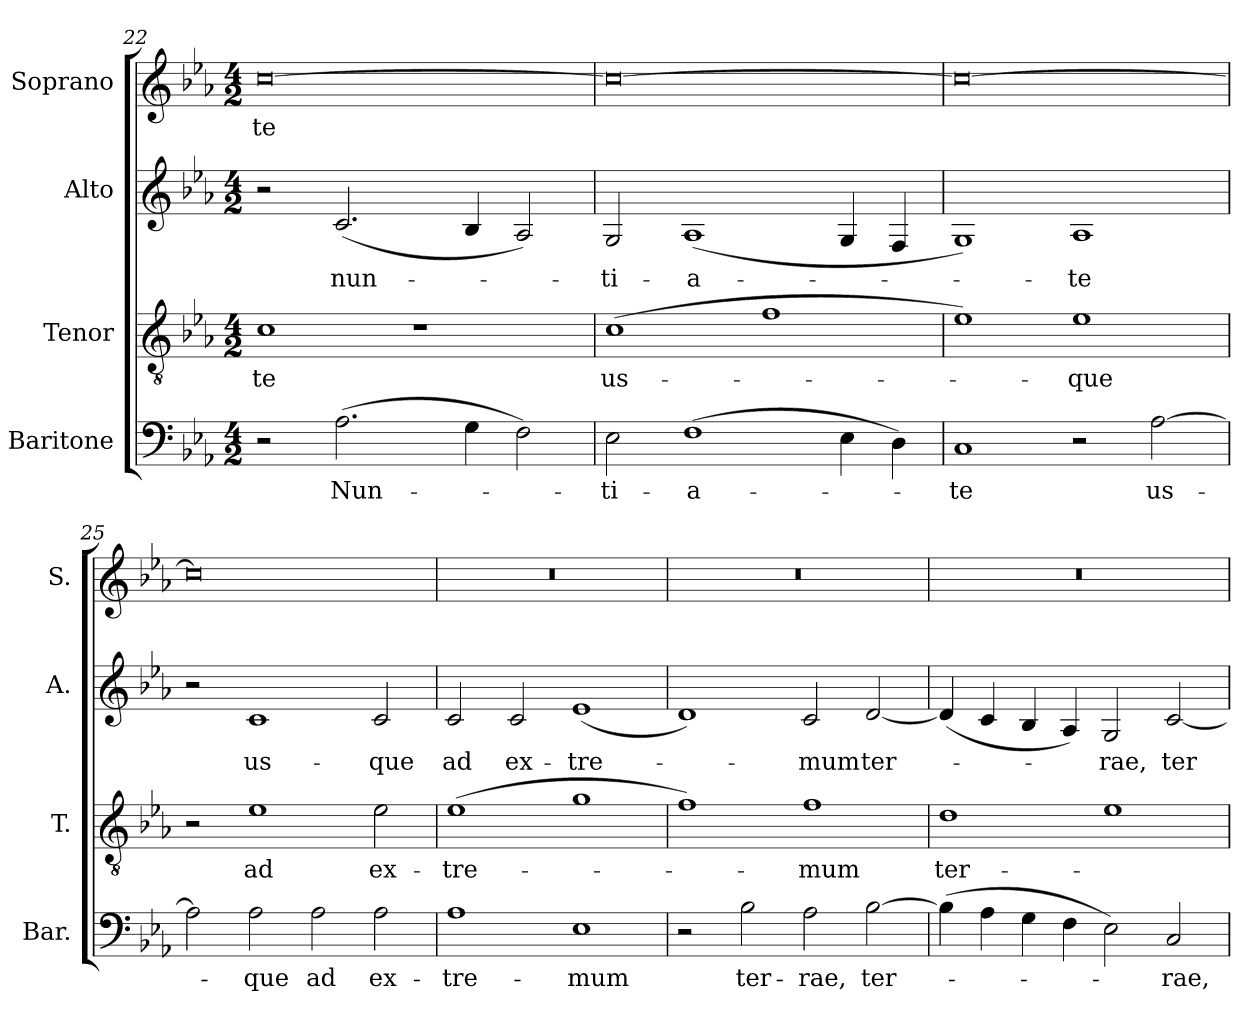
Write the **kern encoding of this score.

**kern	**text	**kern	**text	**kern	**text	**kern	**text
*part4	*part4	*part3	*part3	*part2	*part2	*part1	*part1
*staff4	*staff4	*staff3	*staff3	*staff2	*staff2	*staff1	*staff1
*I"Baritone	*	*I"Tenor	*	*I"Alto	*	*I"Soprano	*
*I'Bar.	*	*I'T.	*	*I'A.	*	*I'S.	*
*clefF4	*	*clefGv2	*	*clefG2	*	*clefG2	*
*	*	*ITrd7c12	*	*	*	*	*
*k[b-e-a-]	*	*k[b-e-a-]	*	*k[b-e-a-]	*	*k[b-e-a-]	*
*E-:	*	*E-:	*	*E-:	*	*E-:	*
*M4/2	*	*M4/2	*	*M4/2	*	*M4/2	*
=22	=22	=22	=22	=22	=22	=22	=22
!	!	!	!LO:LY:b:color=#000000	!	!	!	!
!	!	!	!	!	!	!	!LO:LY:b:color=#000000
2r	.	1Ci	-te	2r	.	[0cci	-te
!	!LO:LY:b:color=#000000	!	!	!	!	!	!
!	!	!	!	!	!LO:LY:b:color=#000000	!	!
(2.A-i\	Nun-	.	.	(2.ci/	nun-	.	.
.	.	1r	.	.	.	.	.
4Gi\	.	.	.	4B-i/	.	.	.
2Fi\)	.	.	.	2A-i/)	.	.	.
!!LO:PB:g=z
=23	=23	=23	=23	=23	=23	=23	=23
!	!LO:LY:b:color=#000000	!	!	!	!	!	!
!	!	!	!LO:LY:b:color=#000000	!	!	!	!
!	!	!	!	!	!LO:LY:b:color=#000000	!	!
2E-i\	-ti-	(1Ci	us-	2Gi/	-ti-	0cci_	.
!	!LO:LY:b:color=#000000	!	!	!	!	!	!
!	!	!	!	!	!LO:LY:b:color=#000000	!	!
(1Fi	-a-	.	.	(1A-i	-a-	.	.
.	.	1Fi	.	.	.	.	.
4E-i\	.	.	.	4Gi/	.	.	.
4Di\)	.	.	.	4Fi/	.	.	.
=24	=24	=24	=24	=24	=24	=24	=24
!	!LO:LY:b:color=#000000	!	!	!	!	!	!
1Ci	-te	1E-i)	.	1Gi)	.	0cci_	.
!	!	!	!LO:LY:b:color=#000000	!	!	!	!
!	!	!	!	!	!LO:LY:b:color=#000000	!	!
2r	.	1E-i	-que	1A-i	-te	.	.
!	!LO:LY:b:color=#000000	!	!	!	!	!	!
[2A-i\	us-	.	.	.	.	.	.
=25	=25	=25	=25	=25	=25	=25	=25
2A-i\]	.	2r	.	2r	.	0cci]	.
!	!LO:LY:b:color=#000000	!	!	!	!	!	!
!	!	!	!LO:LY:b:color=#000000	!	!	!	!
!	!	!	!	!	!LO:LY:b:color=#000000	!	!
2A-i\	-que	1E-i	ad	1ci	us-	.	.
!	!LO:LY:b:color=#000000	!	!	!	!	!	!
2A-i\	ad	.	.	.	.	.	.
!	!LO:LY:b:color=#000000	!	!	!	!	!	!
!	!	!	!LO:LY:b:color=#000000	!	!	!	!
!	!	!	!	!	!LO:LY:b:color=#000000	!	!
2A-i\	ex-	2E-i\	ex-	2ci/	-que	.	.
=26	=26	=26	=26	=26	=26	=26	=26
!	!LO:LY:b:color=#000000	!	!	!	!	!	!
!	!	!	!LO:LY:b:color=#000000	!	!	!	!
!	!	!	!	!	!LO:LY:b:color=#000000	!LO:N:vis=1	!
1A-i	-tre-	(1E-i	-tre-	2ci/	ad	0r	.
!	!	!	!	!	!LO:LY:b:color=#000000	!	!
.	.	.	.	2ci/	ex-	.	.
!	!LO:LY:b:color=#000000	!	!	!	!	!	!
!	!	!	!	!	!LO:LY:b:color=#000000	!	!
1E-i	-mum	1Gi	.	(1e-i	-tre-	.	.
=27	=27	=27	=27	=27	=27	=27	=27
!	!	!	!	!	!	!LO:N:vis=1	!
2r	.	1Fi)	.	1di)	.	0r	.
!	!LO:LY:b:color=#000000	!	!	!	!	!	!
2B-i\	ter-	.	.	.	.	.	.
!	!LO:LY:b:color=#000000	!	!	!	!	!	!
!	!	!	!LO:LY:b:color=#000000	!	!	!	!
!	!	!	!	!	!LO:LY:b:color=#000000	!	!
2A-i\	-rae,	1Fi	-mum	2ci/	-mum	.	.
!	!LO:LY:b:color=#000000	!	!	!	!	!	!
!	!	!	!	!	!LO:LY:b:color=#000000	!	!
[2B-i\	ter-	.	.	[2di/	ter-	.	.
=28	=28	=28	=28	=28	=28	=28	=28
!	!	!	!LO:LY:b:color=#000000	!	!	!LO:N:vis=1	!
(4B-i\]	.	1Di	ter-	(4di/]	.	0r	.
4A-i\	.	.	.	4ci/	.	.	.
4Gi\	.	.	.	4B-i/	.	.	.
4Fi\	.	.	.	4A-i/)	.	.	.
!	!	!	!	!	!LO:LY:b:color=#000000	!	!
2E-i\)	.	1E-i	.	2Gi/	-rae,	.	.
!	!LO:LY:b:color=#000000	!	!	!	!	!	!
!	!	!	!	!	!LO:LY:b:color=#000000	!	!
2Ci/	-rae,	.	.	[2ci/	ter-	.	.
=	=	=	=	=	=	=	=
*-	*-	*-	*-	*-	*-	*-	*-
